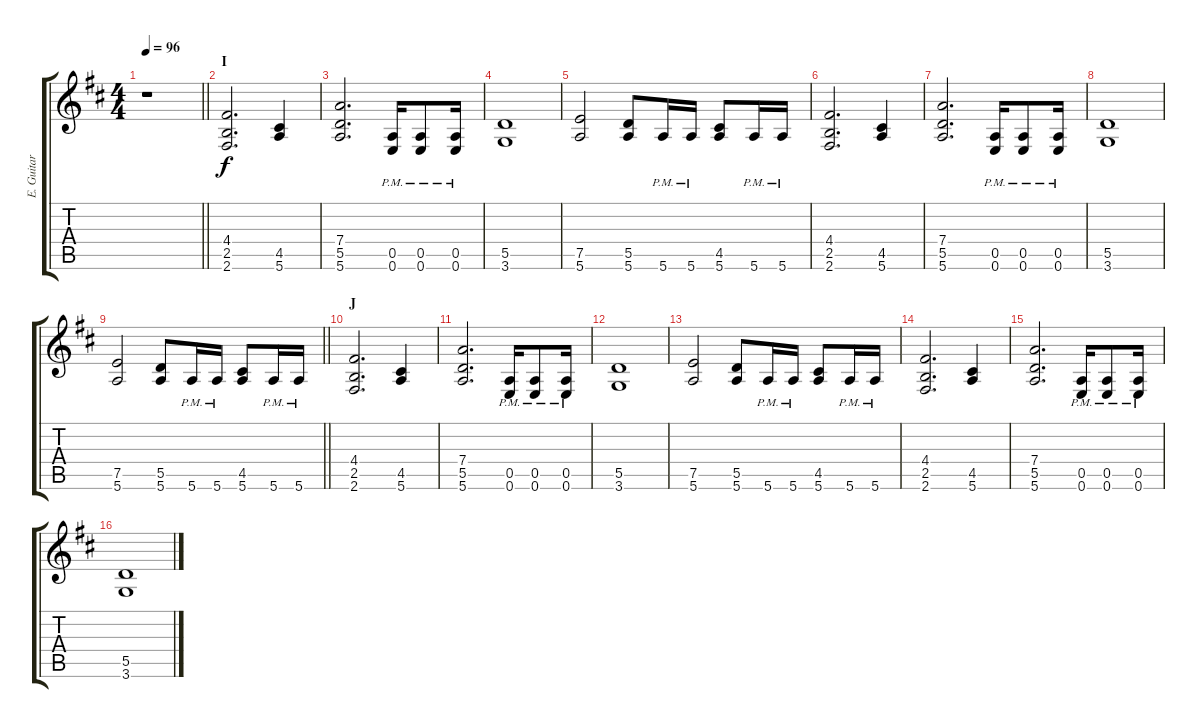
\track ("E. Guitar IV" "E. Guitar ") {instrument overdrivenguitar}
\staff {score tabs}
\tuning (E4 B3 G3 D3 A2 E2) {hide}
\ts (4 4)
\tempo 96
\clef g2
\barLineRight lightlight
\ks d
r.1{dy f} |
\section ("" "I")
(4.4 2.5 2.6).2{d} (4.5 5.6).4 |
(7.4 5.5 5.6).2{d} (0.5{pm} 0.6{pm}).16 (0.5{pm} 0.6{pm}).8 (0.5{pm} 0.6{pm}).16 |
(5.5 3.6).1 |
(7.5 5.6).2 (5.5 5.6).8 5.6{pm}.16 5.6{pm}.16 (4.5 5.6).8 5.6{pm}.16 5.6{pm}.16 |
(4.4 2.5 2.6).2{d} (4.5 5.6).4 |
(7.4 5.5 5.6).2{d} (0.5{pm} 0.6{pm}).16 (0.5{pm} 0.6{pm}).8 (0.5{pm} 0.6{pm}).16 |
(5.5 3.6).1 |
\barLineRight lightlight
(7.5 5.6).2 (5.5 5.6).8 5.6{pm}.16 5.6{pm}.16 (4.5 5.6).8 5.6{pm}.16 5.6{pm}.16 |
\section ("" "J")
(4.4 2.5 2.6).2{d} (4.5 5.6).4 |
(7.4 5.5 5.6).2{d} (0.5{pm} 0.6{pm}).16 (0.5{pm} 0.6{pm}).8 (0.5{pm} 0.6{pm}).16 |
(5.5 3.6).1 |
(7.5 5.6).2 (5.5 5.6).8 5.6{pm}.16 5.6{pm}.16 (4.5 5.6).8 5.6{pm}.16 5.6{pm}.16 |
(4.4 2.5 2.6).2{d} (4.5 5.6).4 |
(7.4 5.5 5.6).2{d} (0.5{pm} 0.6{pm}).16 (0.5{pm} 0.6{pm}).8 (0.5{pm} 0.6{pm}).16 |
(5.5 3.6).1
